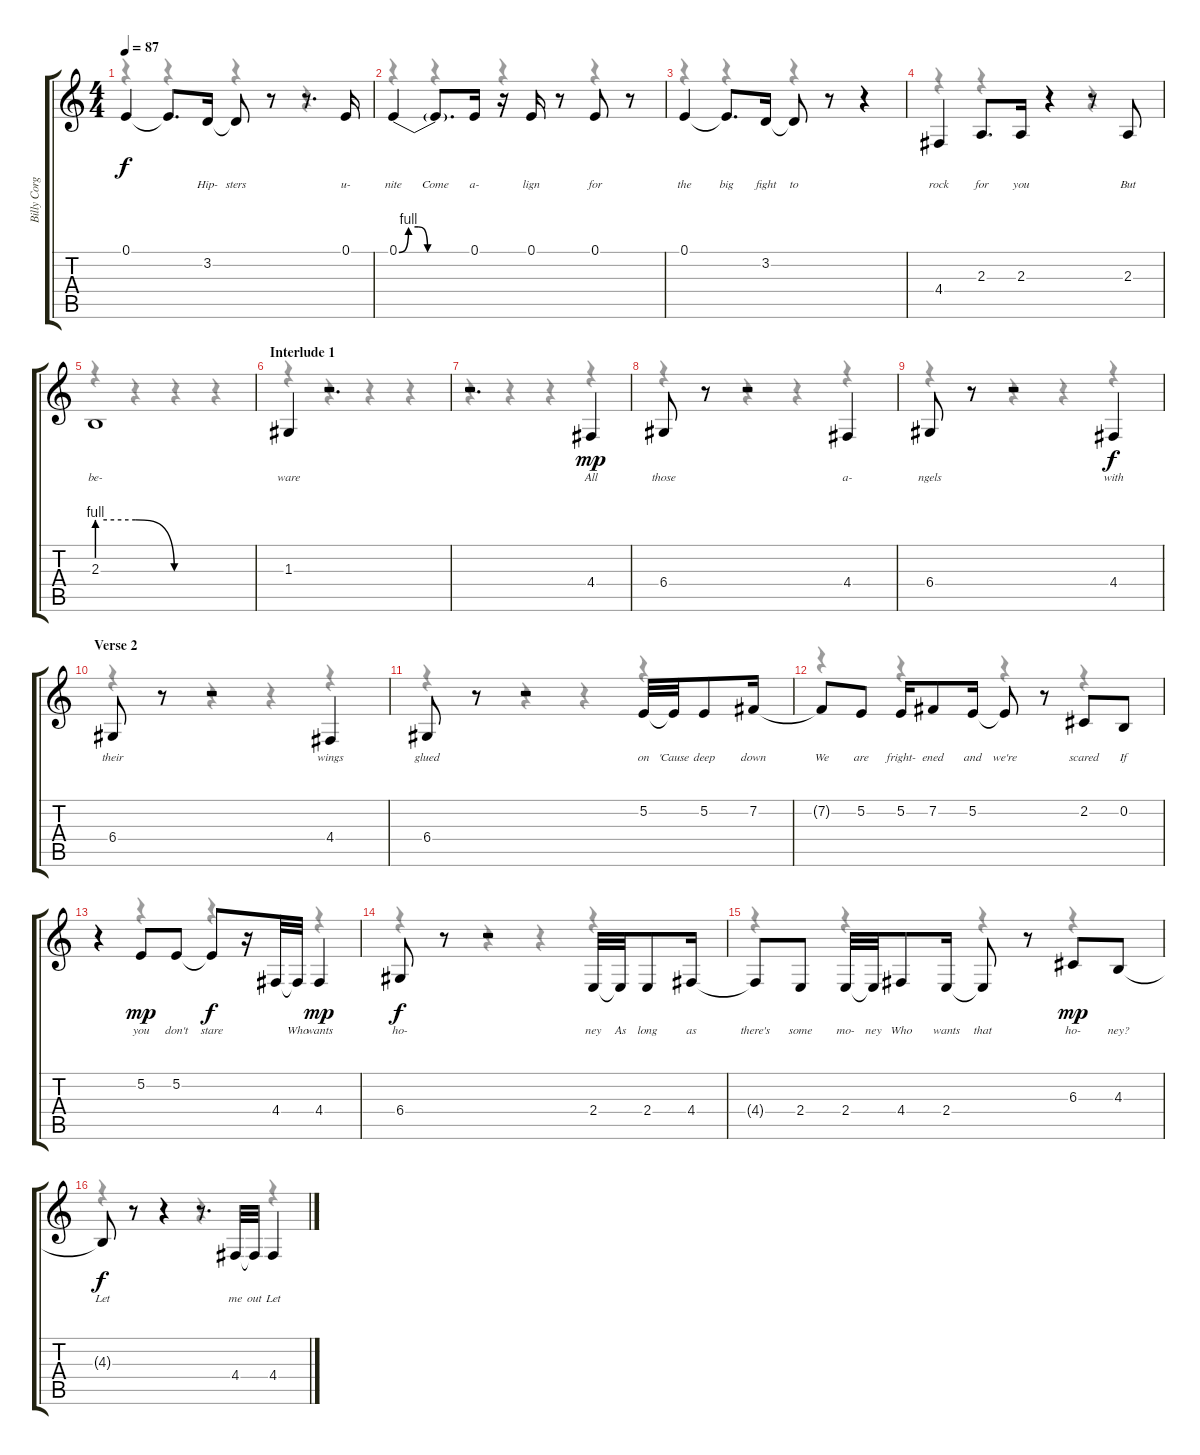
\track ("Billy Corgan - Vocals" "Billy Corg") {instrument lead2sawtooth}
\staff {score tabs}
\tuning (E4 B3 G3 D3 A2 E2) {hide}
\voice
\ts (4 4)
\tempo 87
\clef g2
\ks c
0.1.4{lyrics (0 " ") lyrics (1 "") lyrics (2 "") lyrics (3 "") lyrics (4 "") dy f} 0.1{t}.8{d lyrics (0 " ") lyrics (1 "") lyrics (2 "") lyrics (3 "") lyrics (4 "")} 3.2.16{lyrics (0 "Hip-") lyrics (1 "") lyrics (2 "") lyrics (3 "") lyrics (4 "")} 3.2{t}.8{lyrics (0 "sters") lyrics (1 "") lyrics (2 "") lyrics (3 "") lyrics (4 "")} r.8 r.8{d} 0.1.16{lyrics (0 "u-") lyrics (1 "") lyrics (2 "") lyrics (3 "") lyrics (4 "")} |
0.1{be (custom 0 0 15 4 30 4 45 0 60 0)}.4{lyrics (0 "nite") lyrics (1 "") lyrics (2 "") lyrics (3 "") lyrics (4 "")} 0.1{be (hold 0 0 60 0) t}.8{d lyrics (0 "Come") lyrics (1 "") lyrics (2 "") lyrics (3 "") lyrics (4 "")} 0.1.16{lyrics (0 "a-") lyrics (1 "") lyrics (2 "") lyrics (3 "") lyrics (4 "")} r.16 0.1.16{lyrics (0 "lign") lyrics (1 "") lyrics (2 "") lyrics (3 "") lyrics (4 "")} r.8 0.1.8{lyrics (0 "for") lyrics (1 "") lyrics (2 "") lyrics (3 "") lyrics (4 "")} r.8 |
0.1.4{lyrics (0 "the") lyrics (1 "") lyrics (2 "") lyrics (3 "") lyrics (4 "")} 0.1{t}.8{d lyrics (0 "big") lyrics (1 "") lyrics (2 "") lyrics (3 "") lyrics (4 "")} 3.2.16{lyrics (0 "fight") lyrics (1 "") lyrics (2 "") lyrics (3 "") lyrics (4 "")} 3.2{t}.8{lyrics (0 "to") lyrics (1 "") lyrics (2 "") lyrics (3 "") lyrics (4 "")} r.8 r.4 |
4.4.4{lyrics (0 "rock") lyrics (1 "") lyrics (2 "") lyrics (3 "") lyrics (4 "")} 2.3.8{d lyrics (0 "for") lyrics (1 "") lyrics (2 "") lyrics (3 "") lyrics (4 "")} 2.3.16{lyrics (0 "you") lyrics (1 "") lyrics (2 "") lyrics (3 "") lyrics (4 "")} r.4 r.8 2.3.8{lyrics (0 "But") lyrics (1 "") lyrics (2 "") lyrics (3 "") lyrics (4 "")} |
2.3{be (custom 0 4 15 4 30 0 60 0)}.1{lyrics (0 "be-") lyrics (1 "") lyrics (2 "") lyrics (3 "") lyrics (4 "")} |
\section ("" "Interlude 1")
1.3.4{lyrics (0 "ware") lyrics (1 "") lyrics (2 "") lyrics (3 "") lyrics (4 "")} r.2{d} |
r.2{d} 4.4.4{lyrics (0 "All") lyrics (1 "") lyrics (2 "") lyrics (3 "") lyrics (4 "") dy mp} |
6.4.8{lyrics (0 "those") lyrics (1 "") lyrics (2 "") lyrics (3 "") lyrics (4 "")} r.8 r.2 4.4.4{lyrics (0 "a-") lyrics (1 "") lyrics (2 "") lyrics (3 "") lyrics (4 "")} |
6.4.8{lyrics (0 "ngels") lyrics (1 "") lyrics (2 "") lyrics (3 "") lyrics (4 "")} r.8 r.2 4.4.4{lyrics (0 "with") lyrics (1 "") lyrics (2 "") lyrics (3 "") lyrics (4 "") dy f} |
\section ("" "Verse 2")
6.4.8{lyrics (0 "their") lyrics (1 "") lyrics (2 "") lyrics (3 "") lyrics (4 "")} r.8 r.2 4.4.4{lyrics (0 "wings") lyrics (1 "") lyrics (2 "") lyrics (3 "") lyrics (4 "")} |
6.4.8{lyrics (0 "glued") lyrics (1 "") lyrics (2 "") lyrics (3 "") lyrics (4 "")} r.8 r.2 5.2.32{lyrics (0 "on") lyrics (1 "") lyrics (2 "") lyrics (3 "") lyrics (4 "")} 5.2{t}.32{lyrics (0 "'Cause") lyrics (1 "") lyrics (2 "") lyrics (3 "") lyrics (4 "")} 5.2.8{lyrics (0 "deep") lyrics (1 "") lyrics (2 "") lyrics (3 "") lyrics (4 "")} 7.2.16{lyrics (0 "down") lyrics (1 "") lyrics (2 "") lyrics (3 "") lyrics (4 "")} |
7.2{t}.8{lyrics (0 "We") lyrics (1 "") lyrics (2 "") lyrics (3 "") lyrics (4 "")} 5.2.8{lyrics (0 "are") lyrics (1 "") lyrics (2 "") lyrics (3 "") lyrics (4 "")} 5.2.16{lyrics (0 "fright-") lyrics (1 "") lyrics (2 "") lyrics (3 "") lyrics (4 "")} 7.2.8{lyrics (0 "ened") lyrics (1 "") lyrics (2 "") lyrics (3 "") lyrics (4 "")} 5.2.16{lyrics (0 "and") lyrics (1 "") lyrics (2 "") lyrics (3 "") lyrics (4 "")} 5.2{t}.8{lyrics (0 "we're") lyrics (1 "") lyrics (2 "") lyrics (3 "") lyrics (4 "")} r.8 2.2.8{lyrics (0 "scared") lyrics (1 "") lyrics (2 "") lyrics (3 "") lyrics (4 "")} 0.2.8{lyrics (0 "If") lyrics (1 "") lyrics (2 "") lyrics (3 "") lyrics (4 "")} |
r.4 5.2.8{lyrics (0 "you") lyrics (1 "") lyrics (2 "") lyrics (3 "") lyrics (4 "") dy mp} 5.2.8{lyrics (0 "don't") lyrics (1 "") lyrics (2 "") lyrics (3 "") lyrics (4 "")} 5.2{t}.8{lyrics (0 "stare") lyrics (1 "") lyrics (2 "") lyrics (3 "") lyrics (4 "") dy f} r.16 4.4.32{lyrics (0 " ") lyrics (1 "") lyrics (2 "") lyrics (3 "") lyrics (4 "")} 4.4{t}.32{lyrics (0 "Who") lyrics (1 "") lyrics (2 "") lyrics (3 "") lyrics (4 "")} 4.4.4{lyrics (0 "wants") lyrics (1 "") lyrics (2 "") lyrics (3 "") lyrics (4 "") dy mp} |
6.4.8{lyrics (0 "ho-") lyrics (1 "") lyrics (2 "") lyrics (3 "") lyrics (4 "") dy f} r.8 r.2 2.4.32{lyrics (0 "ney") lyrics (1 "") lyrics (2 "") lyrics (3 "") lyrics (4 "")} 2.4{t}.32{lyrics (0 "As") lyrics (1 "") lyrics (2 "") lyrics (3 "") lyrics (4 "")} 2.4.8{lyrics (0 "long") lyrics (1 "") lyrics (2 "") lyrics (3 "") lyrics (4 "")} 4.4.16{lyrics (0 "as") lyrics (1 "") lyrics (2 "") lyrics (3 "") lyrics (4 "")} |
4.4{t}.8{lyrics (0 "there's") lyrics (1 "") lyrics (2 "") lyrics (3 "") lyrics (4 "")} 2.4.8{lyrics (0 "some") lyrics (1 "") lyrics (2 "") lyrics (3 "") lyrics (4 "")} 2.4.32{lyrics (0 "mo-") lyrics (1 "") lyrics (2 "") lyrics (3 "") lyrics (4 "")} 2.4{t}.32{lyrics (0 "ney") lyrics (1 "") lyrics (2 "") lyrics (3 "") lyrics (4 "")} 4.4.8{lyrics (0 "Who") lyrics (1 "") lyrics (2 "") lyrics (3 "") lyrics (4 "")} 2.4.16{lyrics (0 "wants") lyrics (1 "") lyrics (2 "") lyrics (3 "") lyrics (4 "")} 2.4{t}.8{lyrics (0 "that") lyrics (1 "") lyrics (2 "") lyrics (3 "") lyrics (4 "")} r.8 6.3.8{lyrics (0 "ho-") lyrics (1 "") lyrics (2 "") lyrics (3 "") lyrics (4 "") dy mp} 4.3.8{lyrics (0 "ney?") lyrics (1 "") lyrics (2 "") lyrics (3 "") lyrics (4 "")} |
4.3{t}.8{lyrics (0 "Let") lyrics (1 "") lyrics (2 "") lyrics (3 "") lyrics (4 "") dy f} r.8 r.4 r.8{d} 4.4.32{lyrics (0 "me") lyrics (1 "") lyrics (2 "") lyrics (3 "") lyrics (4 "")} 4.4{t}.32{lyrics (0 "out") lyrics (1 "") lyrics (2 "") lyrics (3 "") lyrics (4 "")} 4.4.4{lyrics (0 "Let") lyrics (1 "") lyrics (2 "") lyrics (3 "") lyrics (4 "")}
\voice
\clef g2
\ottava regular
\simile none
\ks c
r.4{dy f} r.4 r.4 r.4 |
r.4 r.4 r.4 r.4 |
r.4 r.4 r.4 r.4 |
r.4 r.4 r.4 r.4 |
r.4 r.4 r.4 r.4 |
r.4 r.4 r.4 r.4 |
r.4 r.4 r.4 r.4 |
r.4 r.4 r.4 r.4 |
r.4 r.4 r.4 r.4 |
r.4 r.4 r.4 r.4 |
r.4 r.4 r.4 r.4 |
r.4 r.4 r.4 r.4 |
r.4 r.4 r.4 r.4 |
r.4 r.4 r.4 r.4 |
r.4 r.4 r.4 r.4 |
r.4 r.4 r.4 r.4
